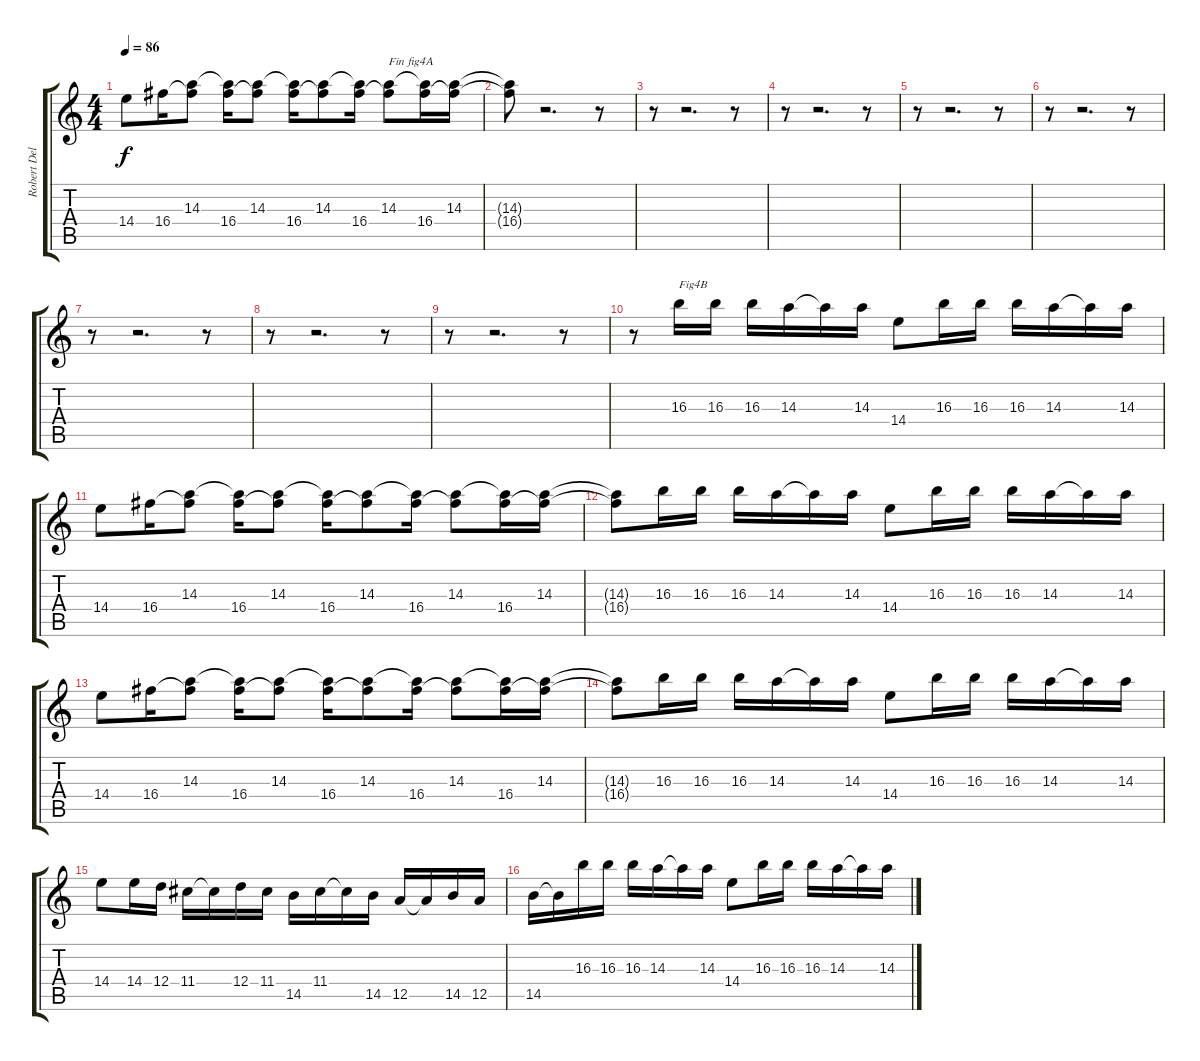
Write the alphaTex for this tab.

\track ("Robert Delay" "Robert Del") {mute instrument electricguitarclean}
\staff {score tabs}
\tuning (E4 B3 G3 D3 A2 E2) {hide}
\ts (4 4)
\tempo 86
\clef g2
\ks c
14.4.8{dy f} 16.4.16 (14.3 16.4{t}).8 (14.3{t} 16.4).16 (14.3 16.4{t}).8 (14.3{t} 16.4).16 (14.3 16.4{t}).8 (14.3{t} 16.4).16 (14.3 16.4{t}).8{txt "Fin fig4A"} (14.3{t} 16.4).16 (14.3 16.4{t}).16 |
(14.3{t} 16.4{t}).8 r.2{d} r.8 |
r.8 r.2{d} r.8 |
r.8 r.2{d} r.8 |
r.8 r.2{d} r.8 |
r.8 r.2{d} r.8 |
r.8 r.2{d} r.8 |
r.8 r.2{d} r.8 |
r.8 r.2{d} r.8 |
r.8 16.3.16{txt "Fig4B"} 16.3.16 16.3.16 14.3.16 14.3{t}.16 14.3.16 14.4.8 16.3.16 16.3.16 16.3.16 14.3.16 14.3{t}.16 14.3.16 |
14.4.8 16.4.16 (14.3 16.4{t}).8 (14.3{t} 16.4).16 (14.3 16.4{t}).8 (14.3{t} 16.4).16 (14.3 16.4{t}).8 (14.3{t} 16.4).16 (14.3 16.4{t}).8 (14.3{t} 16.4).16 (14.3 16.4{t}).16 |
(14.3{t} 16.4{t}).8 16.3.16 16.3.16 16.3.16 14.3.16 14.3{t}.16 14.3.16 14.4.8 16.3.16 16.3.16 16.3.16 14.3.16 14.3{t}.16 14.3.16 |
14.4.8 16.4.16 (14.3 16.4{t}).8 (14.3{t} 16.4).16 (14.3 16.4{t}).8 (14.3{t} 16.4).16 (14.3 16.4{t}).8 (14.3{t} 16.4).16 (14.3 16.4{t}).8 (14.3{t} 16.4).16 (14.3 16.4{t}).16 |
(14.3{t} 16.4{t}).8 16.3.16 16.3.16 16.3.16 14.3.16 14.3{t}.16 14.3.16 14.4.8 16.3.16 16.3.16 16.3.16 14.3.16 14.3{t}.16 14.3.16 |
14.4.8 14.4.16 12.4.16 11.4.16 11.4{t}.16 12.4.16 11.4.16 14.5.16 11.4.16 11.4{t}.16 14.5.16 12.5.16 12.5{t}.16 14.5.16 12.5.16 |
14.5.16 14.5{t}.16 16.3.16 16.3.16 16.3.16 14.3.16 14.3{t}.16 14.3.16 14.4.8 16.3.16 16.3.16 16.3.16 14.3.16 14.3{t}.16 14.3.16
